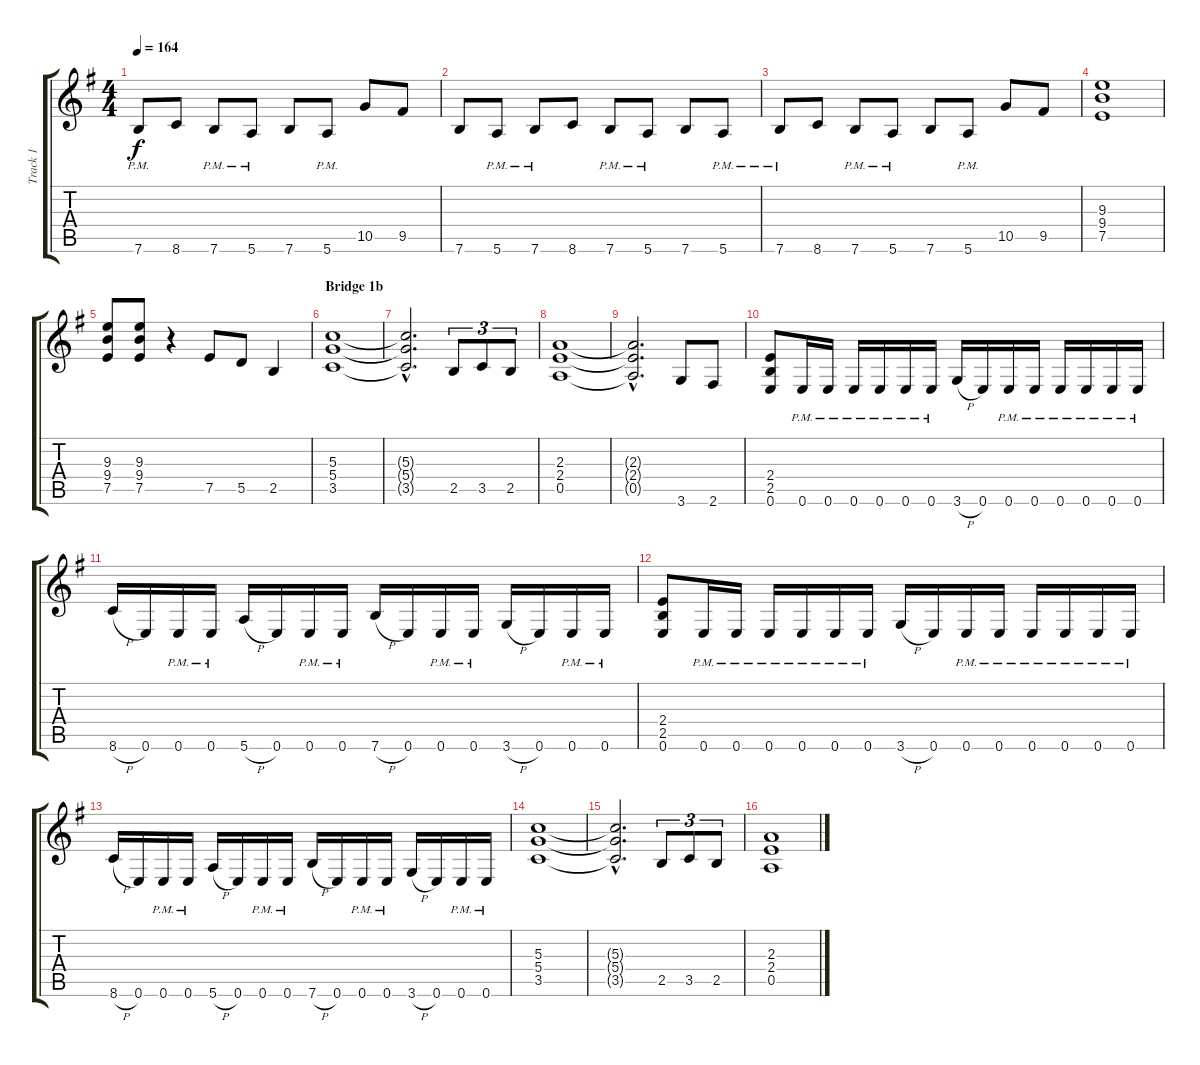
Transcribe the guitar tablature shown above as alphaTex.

\track ("Track 1" "Track 1") {instrument overdrivenguitar}
\staff {score tabs}
\tuning (E4 B3 G3 D3 A2 E2) {hide}
\ts (4 4)
\tempo 164
\clef g2
\ks eminor
7.6{pm}.8{dy f} 8.6.8 7.6{pm}.8 5.6{pm}.8 7.6.8 5.6{pm}.8 10.5.8 9.5.8 |
7.6.8 5.6{pm}.8 7.6{pm}.8 8.6.8 7.6{pm}.8 5.6{pm}.8 7.6.8 5.6{pm}.8 |
7.6{pm}.8 8.6.8 7.6{pm}.8 5.6{pm}.8 7.6.8 5.6{pm}.8 10.5.8 9.5.8 |
(9.3 9.4 7.5).1 |
(9.3 9.4 7.5).8 (9.3 9.4 7.5).8 r.4 7.5.8 5.5.8 2.5.4 |
\section ("" "Bridge 1b")
(5.3 5.4 3.5).1 |
(5.3{hac t} 5.4{hac t} 3.5{hac t}).2{d} 2.5.8{tu (3 2)} 3.5.8{tu (3 2)} 2.5.8{tu (3 2)} |
(2.3 2.4 0.5).1 |
(2.3{hac t} 2.4{hac t} 0.5{hac t}).2{d} 3.6.8 2.6.8 |
(2.4 2.5 0.6).8 0.6{pm}.16 0.6{pm}.16 0.6{pm}.16 0.6{pm}.16 0.6{pm}.16 0.6{pm}.16 3.6{h}.16 0.6.16 0.6{pm}.16 0.6{pm}.16 0.6{pm}.16 0.6{pm}.16 0.6{pm}.16 0.6{pm}.16 |
8.6{h}.16 0.6.16 0.6{pm}.16 0.6{pm}.16 5.6{h}.16 0.6.16 0.6{pm}.16 0.6{pm}.16 7.6{h}.16 0.6.16 0.6{pm}.16 0.6{pm}.16 3.6{h}.16 0.6.16 0.6{pm}.16 0.6{pm}.16 |
(2.4 2.5 0.6).8 0.6{pm}.16 0.6{pm}.16 0.6{pm}.16 0.6{pm}.16 0.6{pm}.16 0.6{pm}.16 3.6{h}.16 0.6.16 0.6{pm}.16 0.6{pm}.16 0.6{pm}.16 0.6{pm}.16 0.6{pm}.16 0.6{pm}.16 |
8.6{h}.16 0.6.16 0.6{pm}.16 0.6{pm}.16 5.6{h}.16 0.6.16 0.6{pm}.16 0.6{pm}.16 7.6{h}.16 0.6.16 0.6{pm}.16 0.6{pm}.16 3.6{h}.16 0.6.16 0.6{pm}.16 0.6{pm}.16 |
(5.3 5.4 3.5).1 |
(5.3{hac t} 5.4{hac t} 3.5{hac t}).2{d} 2.5.8{tu (3 2)} 3.5.8{tu (3 2)} 2.5.8{tu (3 2)} |
(2.3 2.4 0.5).1
